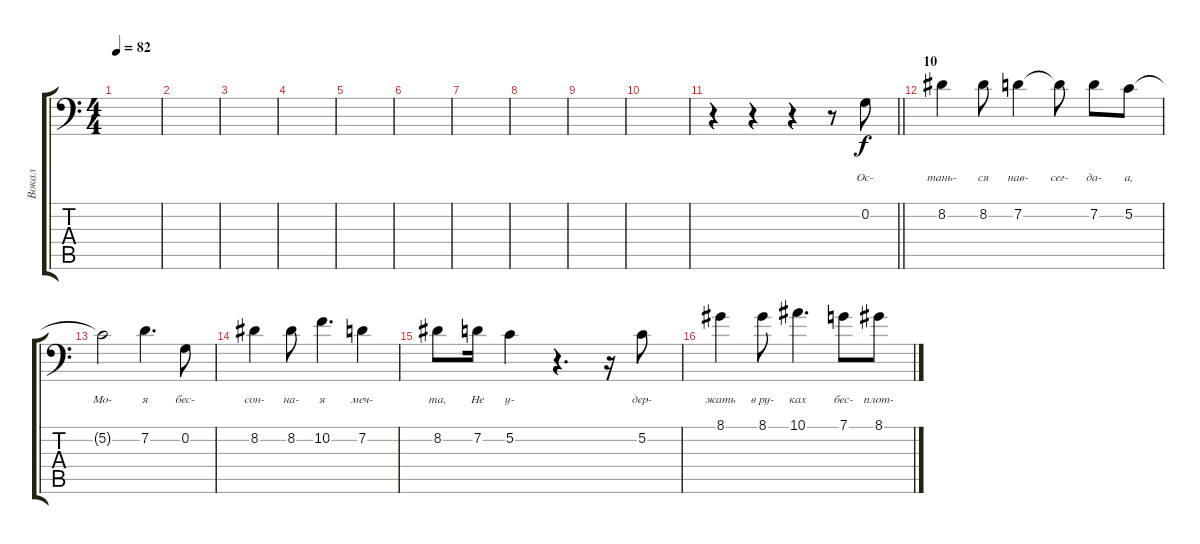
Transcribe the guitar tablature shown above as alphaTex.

\track ("Вокал" "Вокал") {instrument vibraphone}
\staff {score tabs}
\tuning (C4 G3 Eb3 Bb2 F2 Bb1) {hide}
\ts (4 4)
\tempo 82
\clef f4
\ks c
|
|
|
|
|
|
|
|
|
|
\barLineRight lightlight
r.4 r.4 r.4 r.8 0.2.8{lyrics (0 "") lyrics (1 "") lyrics (2 "") lyrics (3 "Ос-") lyrics (4 "")} |
\section ("" "10")
8.2.4{lyrics (0 "") lyrics (1 "") lyrics (2 "") lyrics (3 "тань-") lyrics (4 "")} 8.2.8{lyrics (0 "") lyrics (1 "") lyrics (2 "") lyrics (3 "ся") lyrics (4 "")} 7.2.4{lyrics (0 "") lyrics (1 "") lyrics (2 "") lyrics (3 "нав-") lyrics (4 "")} 7.2{t}.8{lyrics (0 "") lyrics (1 "") lyrics (2 "") lyrics (3 "сег-") lyrics (4 "")} 7.2.8{lyrics (0 "") lyrics (1 "") lyrics (2 "") lyrics (3 "да-") lyrics (4 "")} 5.2.8{lyrics (0 "") lyrics (1 "") lyrics (2 "") lyrics (3 "а,") lyrics (4 "")} |
5.2{t}.2{lyrics (0 "") lyrics (1 "") lyrics (2 "") lyrics (3 "Мо-") lyrics (4 "")} 7.2.4{d lyrics (0 "") lyrics (1 "") lyrics (2 "") lyrics (3 "я") lyrics (4 "")} 0.2.8{lyrics (0 "") lyrics (1 "") lyrics (2 "") lyrics (3 "бес-") lyrics (4 "")} |
8.2.4{lyrics (0 "") lyrics (1 "") lyrics (2 "") lyrics (3 "сон-") lyrics (4 "")} 8.2.8{lyrics (0 "") lyrics (1 "") lyrics (2 "") lyrics (3 "на-") lyrics (4 "")} 10.2.4{d lyrics (0 "") lyrics (1 "") lyrics (2 "") lyrics (3 "я") lyrics (4 "")} 7.2.4{lyrics (0 "") lyrics (1 "") lyrics (2 "") lyrics (3 "меч-") lyrics (4 "")} |
8.2.8{lyrics (0 "") lyrics (1 "") lyrics (2 "") lyrics (3 "та,") lyrics (4 "")} 7.2.16{lyrics (0 "") lyrics (1 "") lyrics (2 "") lyrics (3 "Не") lyrics (4 "")} 5.2.4{lyrics (0 "") lyrics (1 "") lyrics (2 "") lyrics (3 "у-") lyrics (4 "")} r.4{d} r.16 5.2.8{lyrics (0 "") lyrics (1 "") lyrics (2 "") lyrics (3 "дер-") lyrics (4 "")} |
8.1.4{lyrics (0 "") lyrics (1 "") lyrics (2 "") lyrics (3 "жать") lyrics (4 "")} 8.1.8{lyrics (0 "") lyrics (1 "") lyrics (2 "") lyrics (3 "в ру-") lyrics (4 "")} 10.1.4{d lyrics (0 "") lyrics (1 "") lyrics (2 "") lyrics (3 "ках") lyrics (4 "")} 7.1.8{lyrics (0 "") lyrics (1 "") lyrics (2 "") lyrics (3 "бес-") lyrics (4 "")} 8.1.8{lyrics (0 "") lyrics (1 "") lyrics (2 "") lyrics (3 "плот-") lyrics (4 "")}
